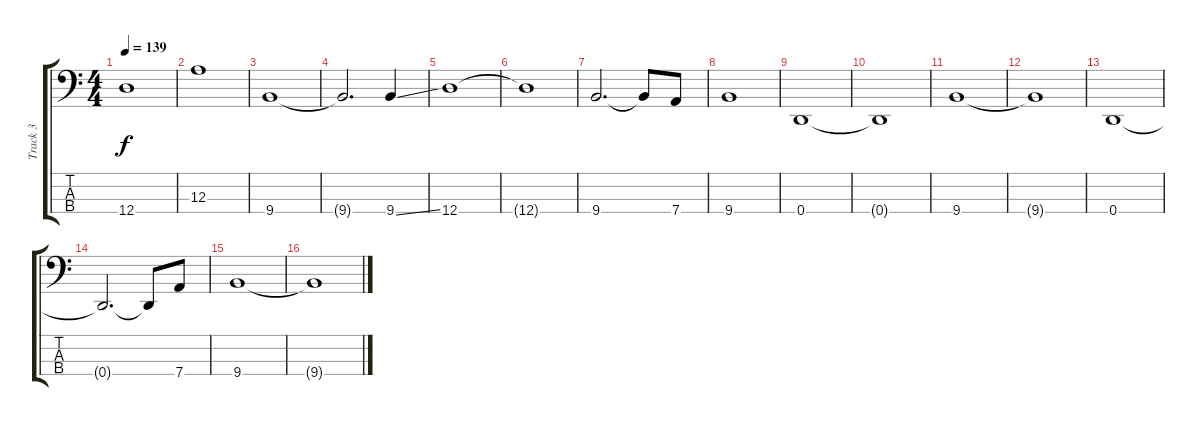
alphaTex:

\track ("Track 3" "Track 3") {instrument electricbassfinger}
\staff {score tabs}
\tuning (G2 D2 A1 D1) {hide}
\ts (4 4)
\tempo 139
\clef f4
\ks c
12.4.1{dy f} |
12.3.1 |
9.4.1 |
9.4{t}.2{d} 9.4{ss}.4 |
12.4.1 |
12.4{t}.1 |
9.4.2{d} 9.4{t}.8 7.4.8 |
9.4.1 |
0.4.1 |
0.4{t}.1 |
9.4.1 |
9.4{t}.1 |
0.4.1 |
0.4{t}.2{d} 0.4{t}.8 7.4.8 |
9.4.1 |
9.4{t}.1
